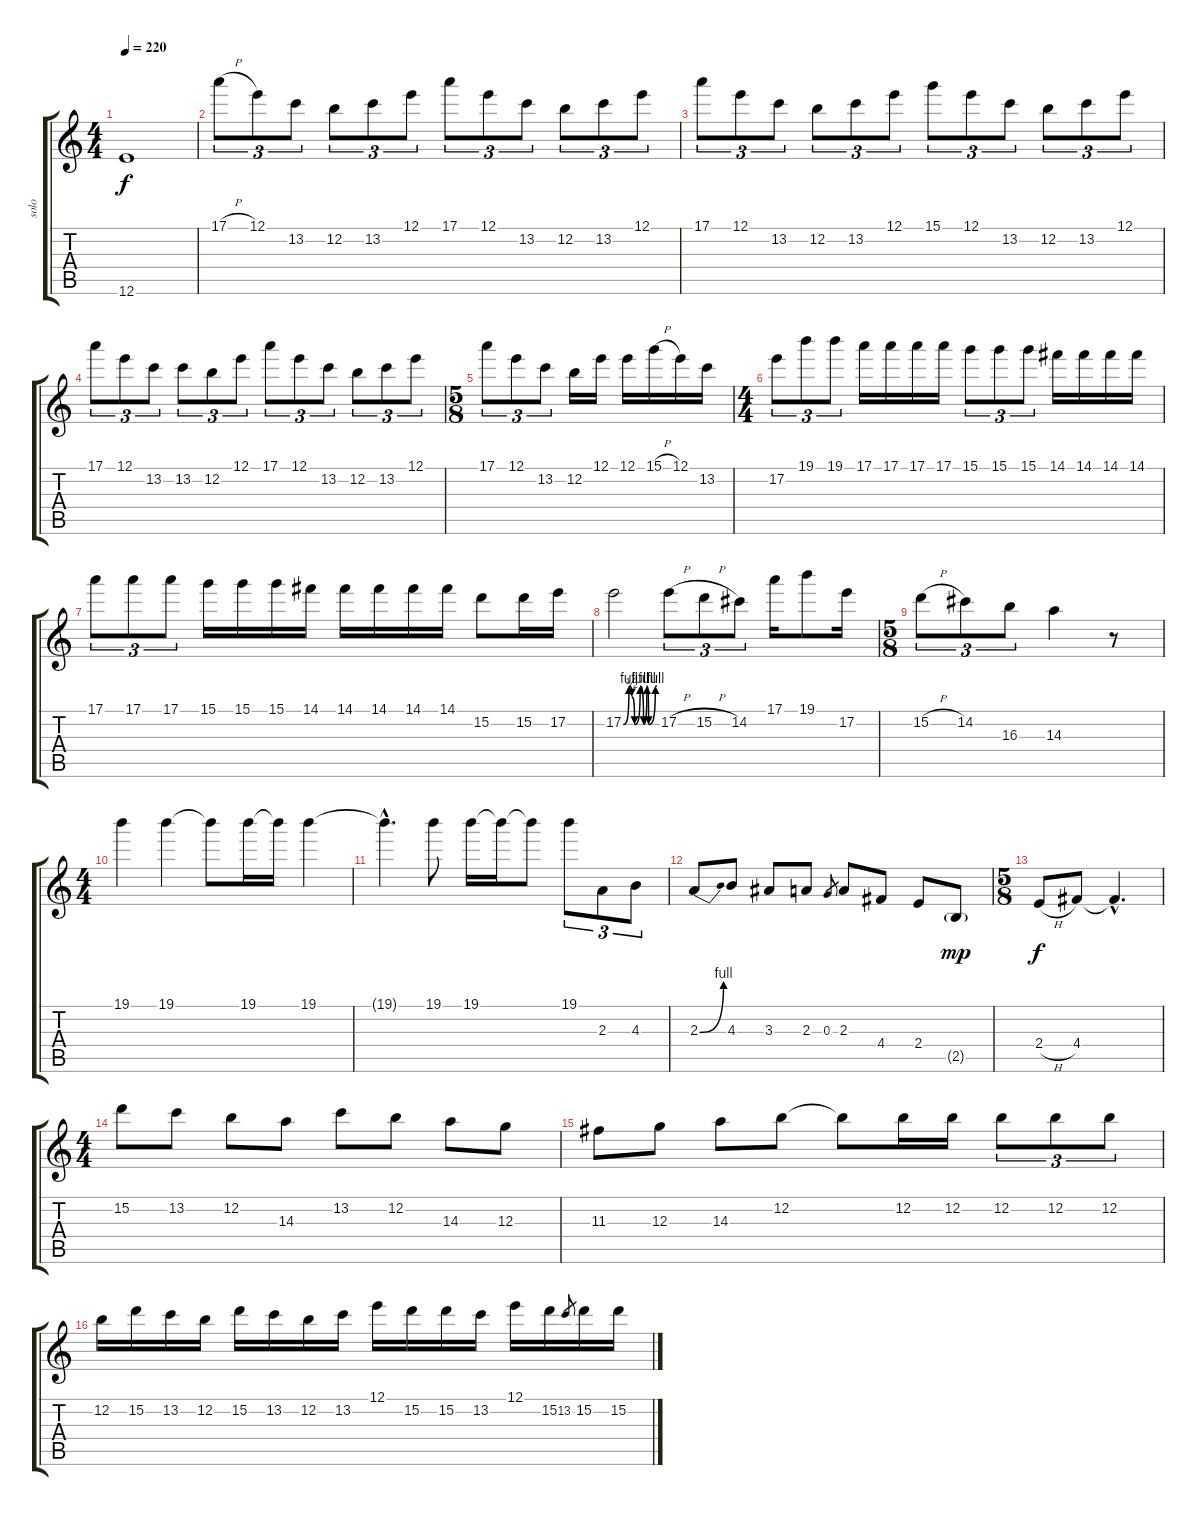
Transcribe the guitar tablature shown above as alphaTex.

\track ("solo" "solo") {instrument overdrivenguitar}
\staff {score tabs}
\tuning (E4 B3 G3 D3 A2 E2) {hide}
\ts (4 4)
\tempo 220
\clef g2
\ks c
12.6.1{dy f} |
17.1{h}.8{tu (3 2)} 12.1.8{tu (3 2)} 13.2.8{tu (3 2)} 12.2.8{tu (3 2)} 13.2.8{tu (3 2)} 12.1.8{tu (3 2)} 17.1.8{tu (3 2)} 12.1.8{tu (3 2)} 13.2.8{tu (3 2)} 12.2.8{tu (3 2)} 13.2.8{tu (3 2)} 12.1.8{tu (3 2)} |
17.1.8{tu (3 2)} 12.1.8{tu (3 2)} 13.2.8{tu (3 2)} 12.2.8{tu (3 2)} 13.2.8{tu (3 2)} 12.1.8{tu (3 2)} 15.1.8{tu (3 2)} 12.1.8{tu (3 2)} 13.2.8{tu (3 2)} 12.2.8{tu (3 2)} 13.2.8{tu (3 2)} 12.1.8{tu (3 2)} |
17.1.8{tu (3 2)} 12.1.8{tu (3 2)} 13.2.8{tu (3 2)} 13.2.8{tu (3 2)} 12.2.8{tu (3 2)} 12.1.8{tu (3 2)} 17.1.8{tu (3 2)} 12.1.8{tu (3 2)} 13.2.8{tu (3 2)} 12.2.8{tu (3 2)} 13.2.8{tu (3 2)} 12.1.8{tu (3 2)} |
\ts (5 8)
17.1.8{tu (3 2)} 12.1.8{tu (3 2)} 13.2.8{tu (3 2)} 12.2.16 12.1.16 12.1.16 15.1{h}.16 12.1.16 13.2.16 |
\ts (4 4)
17.2.8{tu (3 2)} 19.1.8{tu (3 2)} 19.1.8{tu (3 2)} 17.1.16 17.1.16 17.1.16 17.1.16 15.1.8{tu (3 2)} 15.1.8{tu (3 2)} 15.1.8{tu (3 2)} 14.1.16 14.1.16 14.1.16 14.1.16 |
17.1.8{tu (3 2)} 17.1.8{tu (3 2)} 17.1.8{tu (3 2)} 15.1.16 15.1.16 15.1.16 14.1.16 14.1.16 14.1.16 14.1.16 14.1.16 15.2.8 15.2.16 17.2.16 |
17.2{be (custom 0 0 10 4 15 2 20 0 30 4 36 0 42 4 45 0 57 4 60 4)}.2 17.2{h}.8{tu (3 2)} 15.2{h}.8{tu (3 2)} 14.2.8{tu (3 2)} 17.1.16 19.1.8 17.2.16 |
\ts (5 8)
15.2{h}.8{tu (3 2)} 14.2.8{tu (3 2)} 16.3.8{tu (3 2)} 14.3.4 r.8 |
\ts (4 4)
19.1.4 19.1.4 19.1{t}.8 19.1.16 19.1{t}.16 19.1.4 |
19.1{hac t}.4{d} 19.1.8 19.1.16 19.1{t}.16 19.1{t}.8 19.1.8{tu (3 2)} 2.3.8{tu (3 2)} 4.3.8{tu (3 2)} |
2.3{be (bend 0 0 60 4)}.8 4.3.8 3.3.8 2.3.8 0.3.8{gr} 2.3.8 4.4.8 2.4.8 2.5{g}.8{dy mp} |
\ts (5 8)
2.4{h}.8{dy f} 4.4.8 4.4{hac t}.4{d} |
\ts (4 4)
15.2.8 13.2.8 12.2.8 14.3.8 13.2.8 12.2.8 14.3.8 12.3.8 |
11.3.8 12.3.8 14.3.8 12.2.8 12.2{t}.8 12.2.16 12.2.16 12.2.8{tu (3 2)} 12.2.8{tu (3 2)} 12.2.8{tu (3 2)} |
12.2.16 15.2.16 13.2.16 12.2.16 15.2.16 13.2.16 12.2.16 13.2.16 12.1.16 15.2.16 15.2.16 13.2.16 12.1.16 15.2.16 13.2.8{gr} 15.2.16 15.2.16
